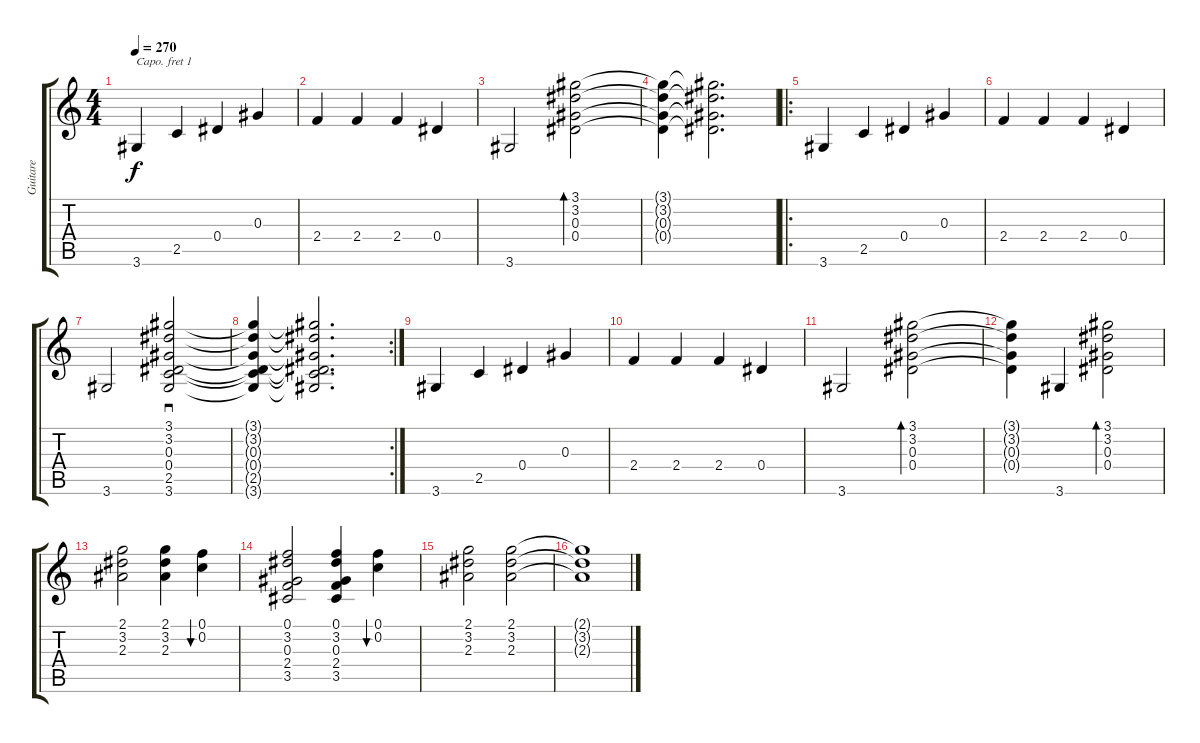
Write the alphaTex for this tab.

\track ("Guitare" "Guitare") {instrument acousticguitarsteel}
\staff {score tabs}
\capo 1
\tuning (E4 B3 G3 D3 A2 E2) {hide}
\ts (4 4)
\tempo 270
\clef g2
\ks c
3.6.4{dy f instrument acousticguitarsteel} 2.5.4 0.4.4 0.3.4 |
2.4.4 2.4.4 2.4.4 0.4.4 |
3.6.2 (3.1 3.2 0.3 0.4).2{bd 240} |
(3.1{t} 3.2{t} 0.3{t} 0.4{t}).4 (3.1{t} 3.2{t} 0.3{t} 0.4{t}).2{d} |
\ro
3.6.4 2.5.4 0.4.4 0.3.4 |
2.4.4 2.4.4 2.4.4 0.4.4 |
3.6.2 (3.1 3.2 0.3 0.4 2.5 3.6).2{sd} |
\rc 2
(3.1{t} 3.2{t} 0.3{t} 0.4{t} 2.5{t} 3.6{t}).4 (3.1{t} 3.2{t} 0.3{t} 0.4{t} 2.5{t} 3.6{t}).2{d} |
3.6.4 2.5.4 0.4.4 0.3.4 |
2.4.4 2.4.4 2.4.4 0.4.4 |
3.6.2 (3.1 3.2 0.3 0.4).2{bd 240} |
(3.1{t} 3.2{t} 0.3{t} 0.4{t}).4 3.6.4 (3.1 3.2 0.3 0.4).2{bd 240} |
(2.1 3.2 2.3).2 (2.1 3.2 2.3).4 (0.1 0.2).4{bu 240} |
(0.1 3.2 0.3 2.4 3.5).2 (0.1 3.2 0.3 2.4 3.5).4 (0.1 0.2).4{bu 240} |
(2.1 3.2 2.3).2 (2.1 3.2 2.3).2 |
(2.1{t} 3.2{t} 2.3{t}).1
